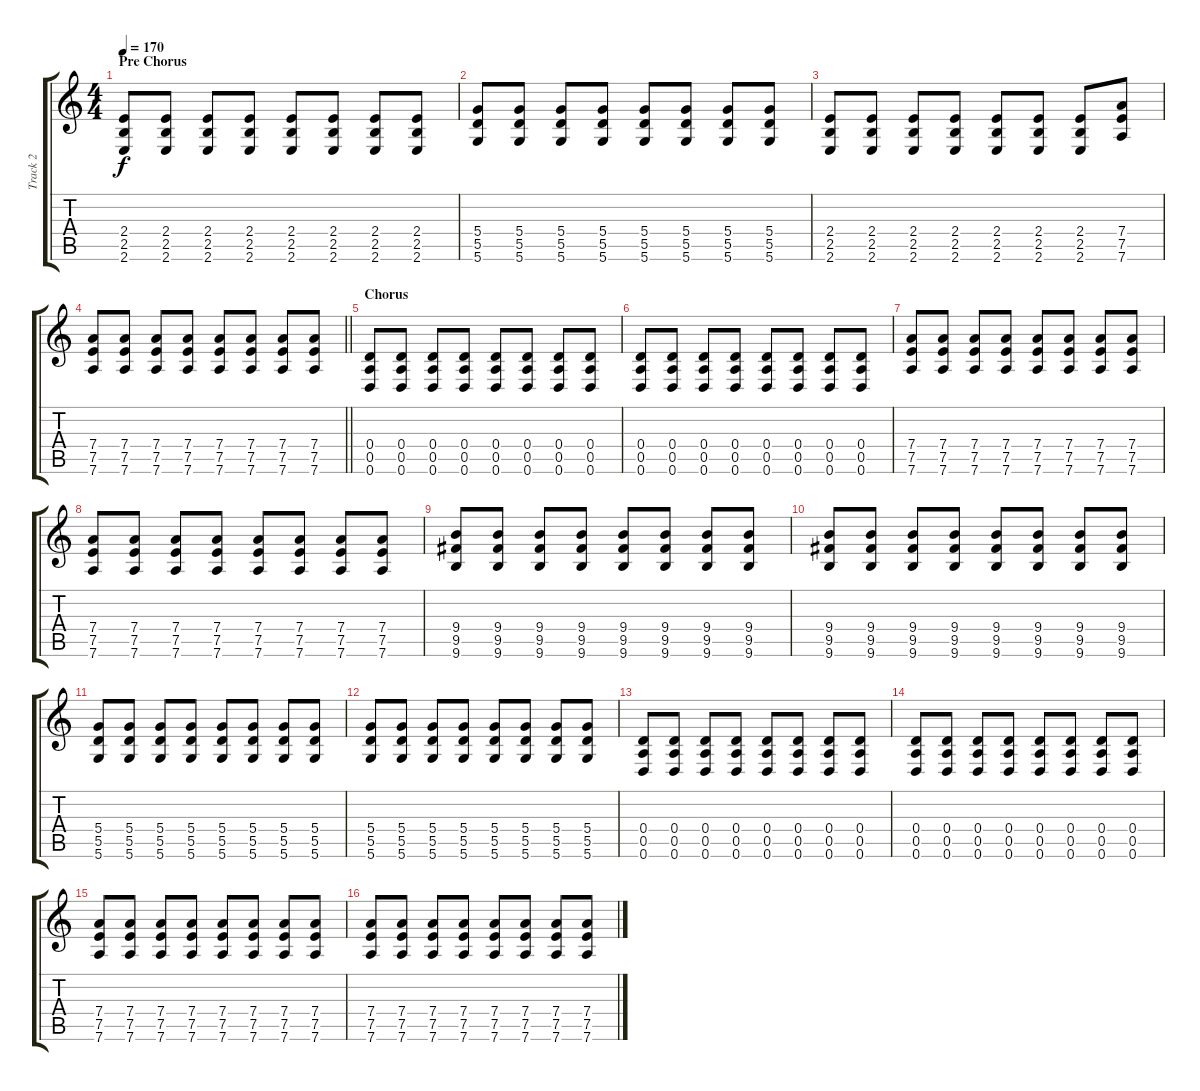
\track ("Track 2" "Track 2") {instrument distortionguitar}
\staff {score tabs}
\tuning (E4 B3 G3 D3 A2 D2) {hide}
\ts (4 4)
\section ("" "Pre Chorus")
\tempo 170
\clef g2
\ks c
(2.4 2.5 2.6).8{dy f} (2.4 2.5 2.6).8 (2.4 2.5 2.6).8 (2.4 2.5 2.6).8 (2.4 2.5 2.6).8 (2.4 2.5 2.6).8 (2.4 2.5 2.6).8 (2.4 2.5 2.6).8 |
(5.4 5.5 5.6).8 (5.4 5.5 5.6).8 (5.4 5.5 5.6).8 (5.4 5.5 5.6).8 (5.4 5.5 5.6).8 (5.4 5.5 5.6).8 (5.4 5.5 5.6).8 (5.4 5.5 5.6).8 |
(2.4 2.5 2.6).8 (2.4 2.5 2.6).8 (2.4 2.5 2.6).8 (2.4 2.5 2.6).8 (2.4 2.5 2.6).8 (2.4 2.5 2.6).8 (2.4 2.5 2.6).8 (7.4 7.5 7.6).8 |
\barLineRight lightlight
(7.4 7.5 7.6).8 (7.4 7.5 7.6).8 (7.4 7.5 7.6).8 (7.4 7.5 7.6).8 (7.4 7.5 7.6).8 (7.4 7.5 7.6).8 (7.4 7.5 7.6).8 (7.4 7.5 7.6).8 |
\section ("" "Chorus")
(0.4 0.5 0.6).8 (0.4 0.5 0.6).8 (0.4 0.5 0.6).8 (0.4 0.5 0.6).8 (0.4 0.5 0.6).8 (0.4 0.5 0.6).8 (0.4 0.5 0.6).8 (0.4 0.5 0.6).8 |
(0.4 0.5 0.6).8 (0.4 0.5 0.6).8 (0.4 0.5 0.6).8 (0.4 0.5 0.6).8 (0.4 0.5 0.6).8 (0.4 0.5 0.6).8 (0.4 0.5 0.6).8 (0.4 0.5 0.6).8 |
(7.4 7.5 7.6).8 (7.4 7.5 7.6).8 (7.4 7.5 7.6).8 (7.4 7.5 7.6).8 (7.4 7.5 7.6).8 (7.4 7.5 7.6).8 (7.4 7.5 7.6).8 (7.4 7.5 7.6).8 |
(7.4 7.5 7.6).8 (7.4 7.5 7.6).8 (7.4 7.5 7.6).8 (7.4 7.5 7.6).8 (7.4 7.5 7.6).8 (7.4 7.5 7.6).8 (7.4 7.5 7.6).8 (7.4 7.5 7.6).8 |
(9.4 9.5 9.6).8 (9.4 9.5 9.6).8 (9.4 9.5 9.6).8 (9.4 9.5 9.6).8 (9.4 9.5 9.6).8 (9.4 9.5 9.6).8 (9.4 9.5 9.6).8 (9.4 9.5 9.6).8 |
(9.4 9.5 9.6).8 (9.4 9.5 9.6).8 (9.4 9.5 9.6).8 (9.4 9.5 9.6).8 (9.4 9.5 9.6).8 (9.4 9.5 9.6).8 (9.4 9.5 9.6).8 (9.4 9.5 9.6).8 |
(5.4 5.5 5.6).8 (5.4 5.5 5.6).8 (5.4 5.5 5.6).8 (5.4 5.5 5.6).8 (5.4 5.5 5.6).8 (5.4 5.5 5.6).8 (5.4 5.5 5.6).8 (5.4 5.5 5.6).8 |
(5.4 5.5 5.6).8 (5.4 5.5 5.6).8 (5.4 5.5 5.6).8 (5.4 5.5 5.6).8 (5.4 5.5 5.6).8 (5.4 5.5 5.6).8 (5.4 5.5 5.6).8 (5.4 5.5 5.6).8 |
(0.4 0.5 0.6).8 (0.4 0.5 0.6).8 (0.4 0.5 0.6).8 (0.4 0.5 0.6).8 (0.4 0.5 0.6).8 (0.4 0.5 0.6).8 (0.4 0.5 0.6).8 (0.4 0.5 0.6).8 |
(0.4 0.5 0.6).8 (0.4 0.5 0.6).8 (0.4 0.5 0.6).8 (0.4 0.5 0.6).8 (0.4 0.5 0.6).8 (0.4 0.5 0.6).8 (0.4 0.5 0.6).8 (0.4 0.5 0.6).8 |
(7.4 7.5 7.6).8 (7.4 7.5 7.6).8 (7.4 7.5 7.6).8 (7.4 7.5 7.6).8 (7.4 7.5 7.6).8 (7.4 7.5 7.6).8 (7.4 7.5 7.6).8 (7.4 7.5 7.6).8 |
(7.4 7.5 7.6).8 (7.4 7.5 7.6).8 (7.4 7.5 7.6).8 (7.4 7.5 7.6).8 (7.4 7.5 7.6).8 (7.4 7.5 7.6).8 (7.4 7.5 7.6).8 (7.4 7.5 7.6).8
